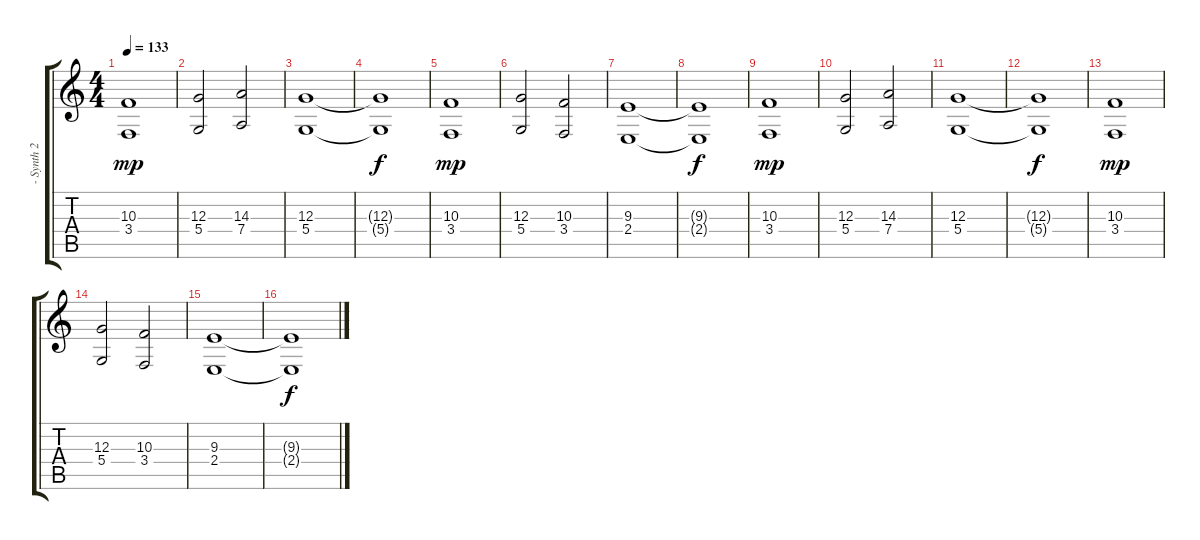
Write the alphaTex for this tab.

\track (" - Synth 2" " - Synth 2") {instrument synthstrings2}
\staff {score tabs}
\tuning (E4 B3 G3 D3 A2 D2) {hide}
\ts (4 4)
\tempo 133
\clef g2
\ks c
(10.3 3.4).1{dy mp} |
(12.3 5.4).2 (14.3 7.4).2 |
(12.3 5.4).1 |
(12.3{t} 5.4{t}).1{dy f} |
(10.3 3.4).1{dy mp} |
(12.3 5.4).2 (10.3 3.4).2 |
(9.3 2.4).1 |
(9.3{t} 2.4{t}).1{dy f} |
(10.3 3.4).1{dy mp} |
(12.3 5.4).2 (14.3 7.4).2 |
(12.3 5.4).1 |
(12.3{t} 5.4{t}).1{dy f} |
(10.3 3.4).1{dy mp} |
(12.3 5.4).2 (10.3 3.4).2 |
(9.3 2.4).1 |
(9.3{t} 2.4{t}).1{dy f}
